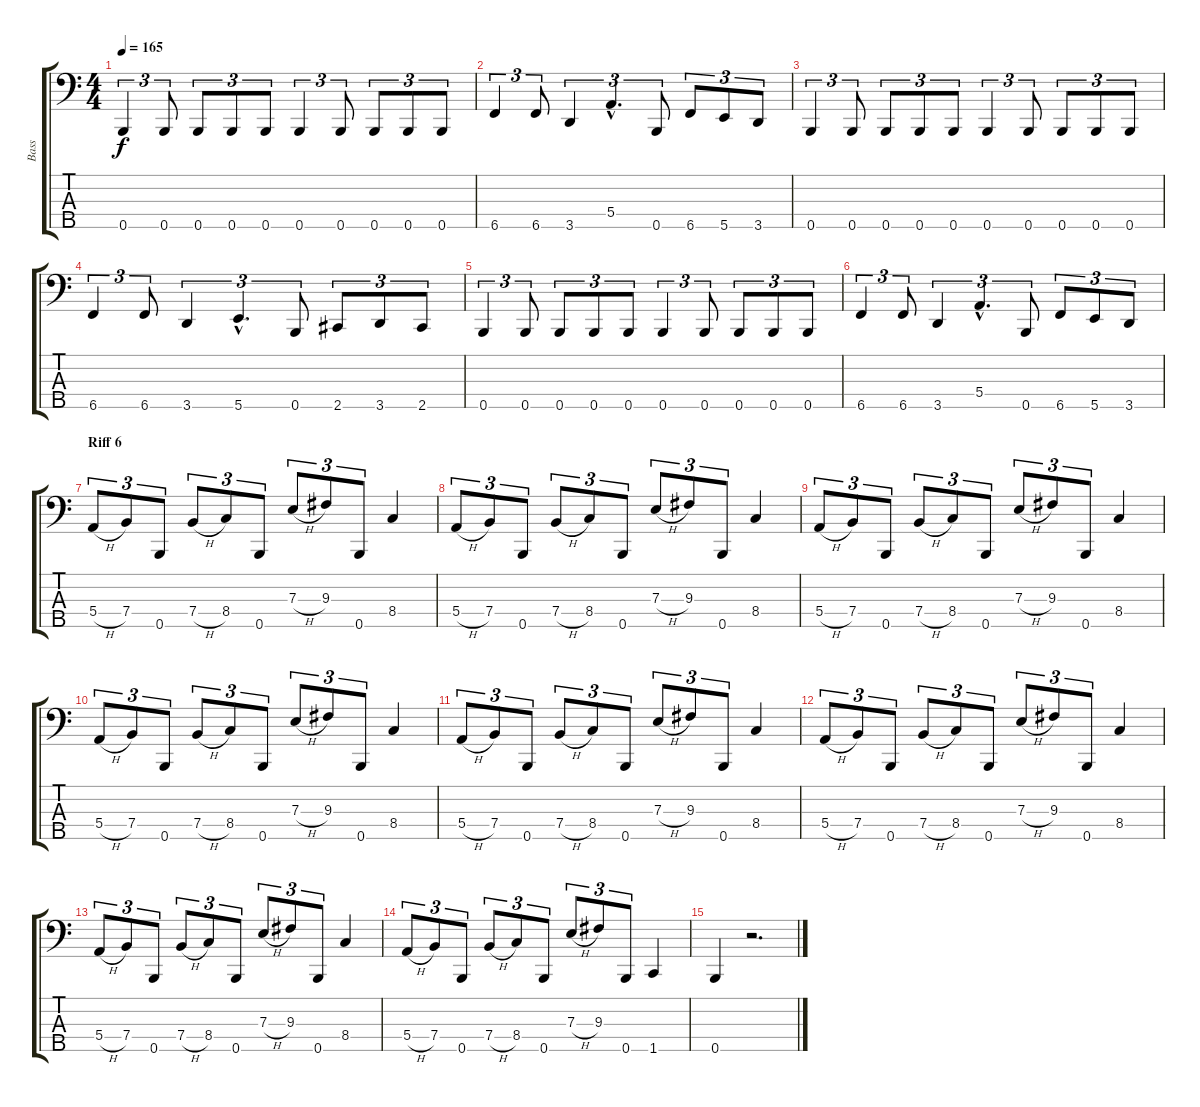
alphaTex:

\track ("Bass" "Bass") {instrument electricbasspick}
\staff {score tabs}
\tuning (G2 D2 A1 E1 B0) {hide}
\ts (4 4)
\tempo 165
\clef f4
\ks c
0.5.4{tu (3 2) dy f} 0.5.8{tu (3 2)} 0.5.8{tu (3 2)} 0.5.8{tu (3 2)} 0.5.8{tu (3 2)} 0.5.4{tu (3 2)} 0.5.8{tu (3 2)} 0.5.8{tu (3 2)} 0.5.8{tu (3 2)} 0.5.8{tu (3 2)} |
6.5.4{tu (3 2)} 6.5.8{tu (3 2)} 3.5.4{tu (3 2)} 5.4{hac}.4{d tu (3 2)} 0.5.8{tu (3 2)} 6.5.8{tu (3 2)} 5.5.8{tu (3 2)} 3.5.8{tu (3 2)} |
0.5.4{tu (3 2)} 0.5.8{tu (3 2)} 0.5.8{tu (3 2)} 0.5.8{tu (3 2)} 0.5.8{tu (3 2)} 0.5.4{tu (3 2)} 0.5.8{tu (3 2)} 0.5.8{tu (3 2)} 0.5.8{tu (3 2)} 0.5.8{tu (3 2)} |
6.5.4{tu (3 2)} 6.5.8{tu (3 2)} 3.5.4{tu (3 2)} 5.5{hac}.4{d tu (3 2)} 0.5.8{tu (3 2)} 2.5.8{tu (3 2)} 3.5.8{tu (3 2)} 2.5.8{tu (3 2)} |
0.5.4{tu (3 2)} 0.5.8{tu (3 2)} 0.5.8{tu (3 2)} 0.5.8{tu (3 2)} 0.5.8{tu (3 2)} 0.5.4{tu (3 2)} 0.5.8{tu (3 2)} 0.5.8{tu (3 2)} 0.5.8{tu (3 2)} 0.5.8{tu (3 2)} |
6.5.4{tu (3 2)} 6.5.8{tu (3 2)} 3.5.4{tu (3 2)} 5.4{hac}.4{d tu (3 2)} 0.5.8{tu (3 2)} 6.5.8{tu (3 2)} 5.5.8{tu (3 2)} 3.5.8{tu (3 2)} |
\section ("" "Riff 6")
5.4{h}.8{tu (3 2)} 7.4.8{tu (3 2)} 0.5.8{tu (3 2)} 7.4{h}.8{tu (3 2)} 8.4.8{tu (3 2)} 0.5.8{tu (3 2)} 7.3{h}.8{tu (3 2)} 9.3.8{tu (3 2)} 0.5.8{tu (3 2)} 8.4.4 |
5.4{h}.8{tu (3 2)} 7.4.8{tu (3 2)} 0.5.8{tu (3 2)} 7.4{h}.8{tu (3 2)} 8.4.8{tu (3 2)} 0.5.8{tu (3 2)} 7.3{h}.8{tu (3 2)} 9.3.8{tu (3 2)} 0.5.8{tu (3 2)} 8.4.4 |
5.4{h}.8{tu (3 2)} 7.4.8{tu (3 2)} 0.5.8{tu (3 2)} 7.4{h}.8{tu (3 2)} 8.4.8{tu (3 2)} 0.5.8{tu (3 2)} 7.3{h}.8{tu (3 2)} 9.3.8{tu (3 2)} 0.5.8{tu (3 2)} 8.4.4 |
5.4{h}.8{tu (3 2)} 7.4.8{tu (3 2)} 0.5.8{tu (3 2)} 7.4{h}.8{tu (3 2)} 8.4.8{tu (3 2)} 0.5.8{tu (3 2)} 7.3{h}.8{tu (3 2)} 9.3.8{tu (3 2)} 0.5.8{tu (3 2)} 8.4.4 |
5.4{h}.8{tu (3 2)} 7.4.8{tu (3 2)} 0.5.8{tu (3 2)} 7.4{h}.8{tu (3 2)} 8.4.8{tu (3 2)} 0.5.8{tu (3 2)} 7.3{h}.8{tu (3 2)} 9.3.8{tu (3 2)} 0.5.8{tu (3 2)} 8.4.4 |
5.4{h}.8{tu (3 2)} 7.4.8{tu (3 2)} 0.5.8{tu (3 2)} 7.4{h}.8{tu (3 2)} 8.4.8{tu (3 2)} 0.5.8{tu (3 2)} 7.3{h}.8{tu (3 2)} 9.3.8{tu (3 2)} 0.5.8{tu (3 2)} 8.4.4 |
5.4{h}.8{tu (3 2)} 7.4.8{tu (3 2)} 0.5.8{tu (3 2)} 7.4{h}.8{tu (3 2)} 8.4.8{tu (3 2)} 0.5.8{tu (3 2)} 7.3{h}.8{tu (3 2)} 9.3.8{tu (3 2)} 0.5.8{tu (3 2)} 8.4.4 |
5.4{h}.8{tu (3 2)} 7.4.8{tu (3 2)} 0.5.8{tu (3 2)} 7.4{h}.8{tu (3 2)} 8.4.8{tu (3 2)} 0.5.8{tu (3 2)} 7.3{h}.8{tu (3 2)} 9.3.8{tu (3 2)} 0.5.8{tu (3 2)} 1.5.4 |
0.5.4 r.2{d}
